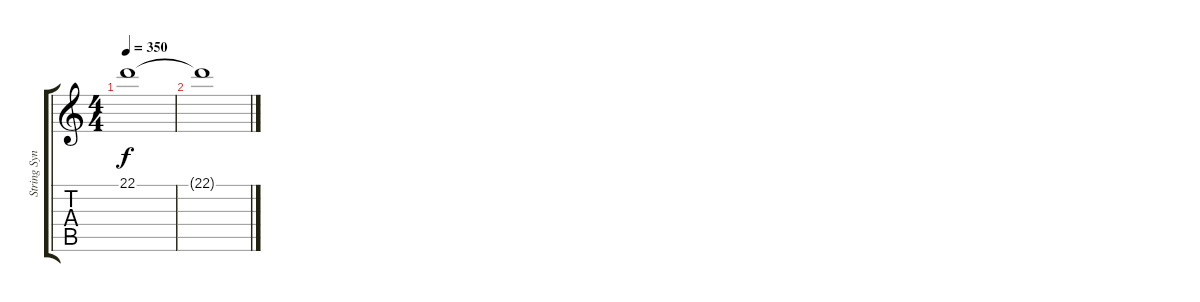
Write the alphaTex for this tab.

\track ("String Synth" "String Syn") {instrument cello}
\staff {score tabs}
\tuning (E4 B3 G3 D3 A2 E2) {hide}
\ts (4 4)
\tempo 350
\clef g2
\ks c
22.1{t}.1{dy f} |
22.1{t}.1
